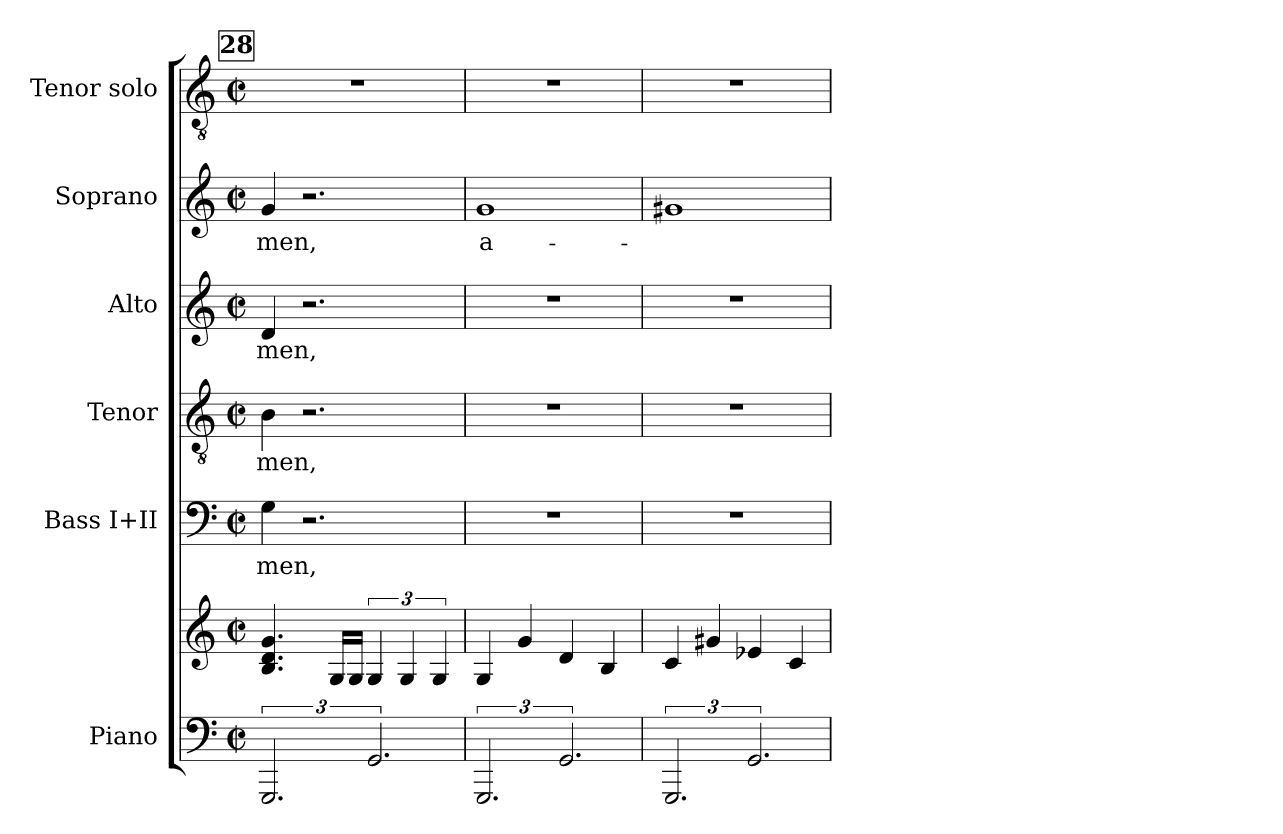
**kern	**kern	**kern	**text	**kern	**text	**kern	**text	**kern	**text	**kern
*part6	*part6	*part5	*part5	*part4	*part4	*part3	*part3	*part2	*part2	*part1
*staff7	*staff6	*staff5	*staff5	*staff4	*staff4	*staff3	*staff3	*staff2	*staff2	*staff1
*I"Piano	*	*I"Bass I+II	*	*I"Tenor	*	*I"Alto	*	*I"Soprano	*	*I"Tenor solo
*I'Pno.	*	*I'B.I+II	*	*I'T.	*	*I'A.	*	*I'S.	*	*I'T.s
*clefF4	*clefG2	*clefF4	*	*clefGv2	*	*clefG2	*	*clefG2	*	*clefGv2
*k[]	*k[]	*k[]	*	*k[]	*	*k[]	*	*k[]	*	*k[]
*M2/2	*M2/2	*M2/2	*	*M2/2	*	*M2/2	*	*M2/2	*	*M2/2
*met(c|)	*met(c|)	*met(c|)	*	*met(c|)	*	*met(c|)	*	*met(c|)	*	*met(c|)
!!LO:REH:place=s1:a:B:fs=14:t=28
=475	=475	=475	=475	=475	=475	=475	=475	=475	=475	=475
3.GGG	4.B/ 4.d/ 4.g/	4G\	-men,	4B\	-men,	4d/	-men,	4g/	-men,	1r
.	.	2.r	.	2.r	.	2.r	.	2.r	.	.
.	16G/LL	.	.	.	.	.	.	.	.	.
.	16G/JJ	.	.	.	.	.	.	.	.	.
3.GG	6G/	.	.	.	.	.	.	.	.	.
.	6G/	.	.	.	.	.	.	.	.	.
.	6G/	.	.	.	.	.	.	.	.	.
=476	=476	=476	=476	=476	=476	=476	=476	=476	=476	=476
3.GGG	4G/	1r	.	1r	.	1r	.	1g	a-	1r
.	4g/	.	.	.	.	.	.	.	.	.
3.GG	4d/	.	.	.	.	.	.	.	.	.
.	4B/	.	.	.	.	.	.	.	.	.
=477	=477	=477	=477	=477	=477	=477	=477	=477	=477	=477
3.GGG	4c/	1r	.	1r	.	1r	.	1g#X	.	1r
.	4g#X/	.	.	.	.	.	.	.	.	.
3.GG	4e-X/	.	.	.	.	.	.	.	.	.
.	4c/	.	.	.	.	.	.	.	.	.
=	=	=	=	=	=	=	=	=	=	=
*-	*-	*-	*-	*-	*-	*-	*-	*-	*-	*-
